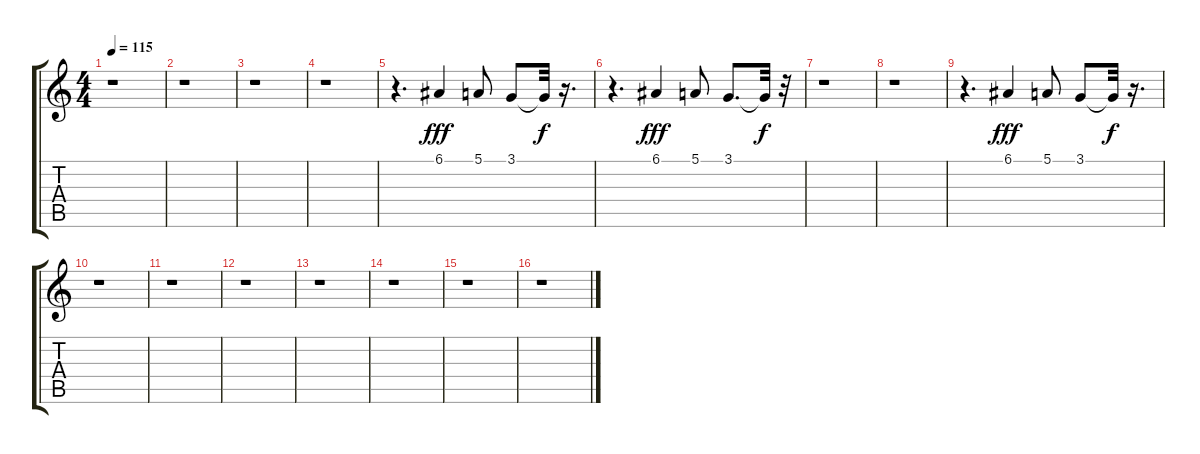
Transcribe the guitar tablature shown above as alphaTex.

\track "" {instrument voiceoohs}
\staff {score tabs}
\tuning (E4 B3 G3 D3 A2 E2) {hide}
\ts (4 4)
\tempo 115
\clef g2
\ks c
r.1{dy f} |
r.1 |
r.1 |
r.1 |
r.4{d} 6.1.4{dy fff} 5.1.8 3.1.8 3.1{t}.32{dy f} r.16{d} |
r.4{d} 6.1.4{dy fff} 5.1.8 3.1.8{d} 3.1{t}.32{dy f} r.32 |
r.1 |
r.1 |
r.4{d} 6.1.4{dy fff} 5.1.8 3.1.8 3.1{t}.32{dy f} r.16{d} |
r.1 |
r.1 |
r.1 |
r.1 |
r.1 |
r.1 |
r.1
